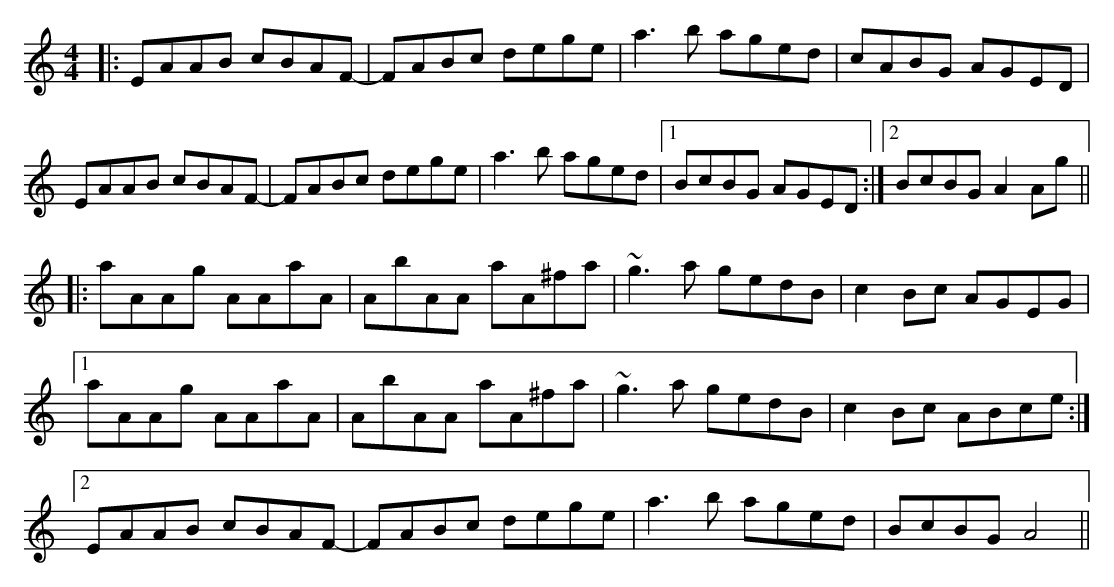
X:1
M:4/4
K:Amin
|:EAAB cBAF-|FABc dege|a3b aged|cABG AGED|
EAAB cBAF-|FABc dege|a3b aged|1 BcBG AGED:|2 BcBG A2Ag||
|:aAAg AAaA|AbAA aA^fa|~g3a gedB|c2Bc AGEG|
[1 aAAg AAaA|AbAA aA^fa|~g3a gedB|c2Bc ABce:|
[2 EAAB cBAF-|FABc dege|a3b aged|BcBG A4||
